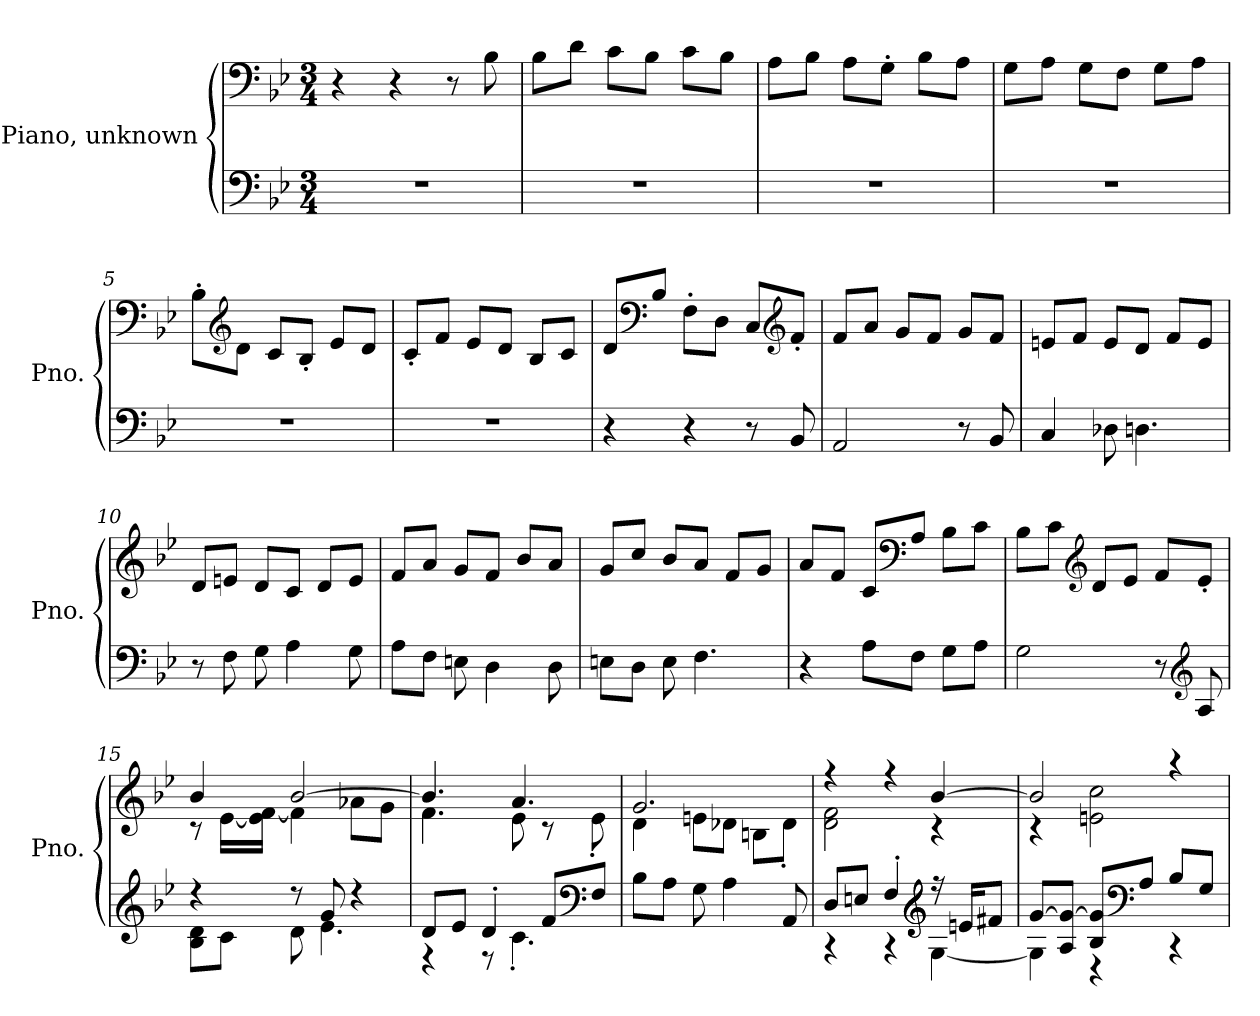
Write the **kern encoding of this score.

**kern	**kern
*part1	*part1
*staff2	*staff1
*I"Piano, unknown	*
*I'Pno.	*
*clefF4	*clefF4
*k[b-e-]	*k[b-e-]
*M3/4	*M3/4
*MM139	*MM139
=1	=1
2.r	4r
.	4r
.	8r
.	8B-\
=2	=2
2.r	8B-\L
.	8d\J
.	8c\L
.	8B-\J
.	8c\L
.	8B-\J
=3	=3
2.r	8A\L
.	8B-\J
.	8A\L
.	8G'\J
.	8B-\L
.	8A\J
=4	=4
2.r	8G\L
.	8A\J
.	8G\L
.	8F\J
.	8G\L
.	8A\J
=5	=5
2.r	8B-'\L
*	*clefG2
.	8d\J
.	8c/L
.	8B-'/J
.	8e-/L
.	8d/J
=6	=6
2.r	8c'/L
.	8f/J
.	8e-/L
.	8d/J
.	8B-/L
.	8c/J
!!LO:LB:g=z
=7	=7
4r	8d/L
*	*clefF4
.	8B-/J
4r	8F'\L
.	8D\J
8r	8C/L
*	*clefG2
8BB-/	8f'/J
=8	=8
2AA/	8f/L
.	8a/J
.	8g/L
.	8f/J
8r	8g/L
8BB-/	8f/J
=9	=9
4C/	8en/L
.	8f/J
8D-X\	8e/L
4.Dn\	8d/J
.	8f/L
.	8e/J
=10	=10
8r	8d/L
8F\	8en/J
8G\	8d/L
4A\	8c/J
.	8d/L
8G\	8e/J
=11	=11
8A\L	8f/L
8F\J	8a/J
8En\	8g/L
4D\	8f/J
.	8b-/L
8D\	8a/J
!!LO:LB:g=z
=12	=12
8En\L	8g/L
8D\J	8cc/J
8E\	8b-/L
4.F\	8a/J
.	8f/L
.	8g/J
=13	=13
4r	8a/L
.	8f/J
8A\L	8c/L
*	*clefF4
8F\J	8A/J
8G\L	8B-\L
8A\J	8c\J
=14	=14
2G\	8B-\L
.	8c\J
*	*clefG2
.	8d/L
.	8e-/J
8r	8f/L
*clefG2	*
8A/	8e-'/J
=15	=15
*^	*^
4r	8B-\ 8d\L	4b-/	8r
.	8c\J	.	[16e-\LL
.	.	.	16e-\] [16f\JJ
8r	8d\	[2b-/	4f\]
8g/	4.e-\	.	.
4r	.	.	8a-X\L
.	.	.	8g\J
=16	=16	=16	=16
8d/L	4r	4.b-/]	4.f\
8e-/J	.	.	.
4d'/	8r	.	.
.	4.c'\	4.a/	8e-\
8f/L	.	.	8r
*clefF4	*	*	*
8F/J	.	.	8e-'\
*v	*v	*	*
!!LO:LB:g=z	!!
=17	=17	=17
8B-\L	2.g/	4d\
8A\J	.	.
8G\	.	8en\L
4A\	.	8d-X\J
.	.	8Bn\L
8AA/	.	8d-'\J
=18	=18	=18
*^	*	*
8D/L	4r	4r	2d\ 2f\
8En/J	.	.	.
4F'/	4r	4r	.
*clefG2	*	*	*
16r	[4G\	[4b-/	4r
16en/KL	.	.	.
8f#X/J	.	.	.
=19	=19	=19	=19
[8g/L	4G\]	2b-/]	4r
8A/ 8g/_J	.	.	.
8B-/ 8g/]L	4r	.	2en\ 2cc\
*clefF4	*	*	*
8A/J	.	.	.
8B-/L	4r	4r	.
8G/J	.	.	.
*v	*v	*	*
*	*v	*v
=	=
*-	*-
